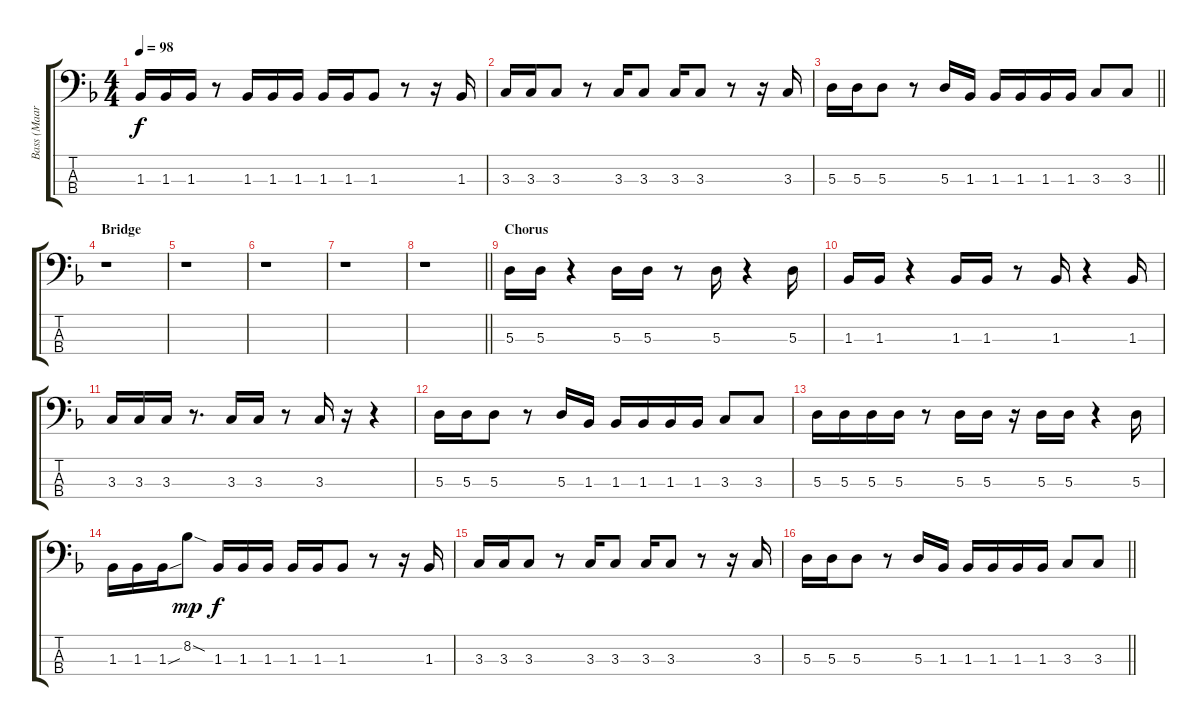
\track ("Bass (Maarja)" "Bass (Maar") {instrument electricbassfinger}
\staff {score tabs}
\tuning (G2 D2 A1 E1) {hide}
\ts (4 4)
\tempo 98
\clef f4
\ks f
1.3.16{dy f} 1.3.16 1.3.16 r.8 1.3.16 1.3.16 1.3.16 1.3.16 1.3.16 1.3.8 r.8 r.16 1.3.16 |
3.3.16 3.3.16 3.3.8 r.8 3.3.16 3.3.8 3.3.16 3.3.8 r.8 r.16 3.3.16 |
\barLineRight lightlight
5.3.16 5.3.16 5.3.8 r.8 5.3.16 1.3.16 1.3.16 1.3.16 1.3.16 1.3.16 3.3.8 3.3.8 |
\section ("" "Bridge")
r.1 |
r.1 |
r.1 |
r.1 |
\barLineRight lightlight
r.1 |
\section ("" "Chorus")
5.3.16 5.3.16 r.4 5.3.16 5.3.16 r.8 5.3.16 r.4 5.3.16 |
1.3.16 1.3.16 r.4 1.3.16 1.3.16 r.8 1.3.16 r.4 1.3.16 |
3.3.16 3.3.16 3.3.16 r.8{d} 3.3.16 3.3.16 r.8 3.3.16 r.16 r.4 |
5.3.16 5.3.16 5.3.8 r.8 5.3.16 1.3.16 1.3.16 1.3.16 1.3.16 1.3.16 3.3.8 3.3.8 |
5.3.16 5.3.16 5.3.16 5.3.16 r.8 5.3.16 5.3.16 r.16 5.3.16 5.3.16 r.4 5.3.16 |
1.3.16 1.3.16 1.3{sou}.16 8.2{sod}.8{dy mp} 1.3.16{dy f} 1.3.16 1.3.16 1.3.16 1.3.16 1.3.8 r.8 r.16 1.3.16 |
3.3.16 3.3.16 3.3.8 r.8 3.3.16 3.3.8 3.3.16 3.3.8 r.8 r.16 3.3.16 |
\barLineRight lightlight
5.3.16 5.3.16 5.3.8 r.8 5.3.16 1.3.16 1.3.16 1.3.16 1.3.16 1.3.16 3.3.8 3.3.8
